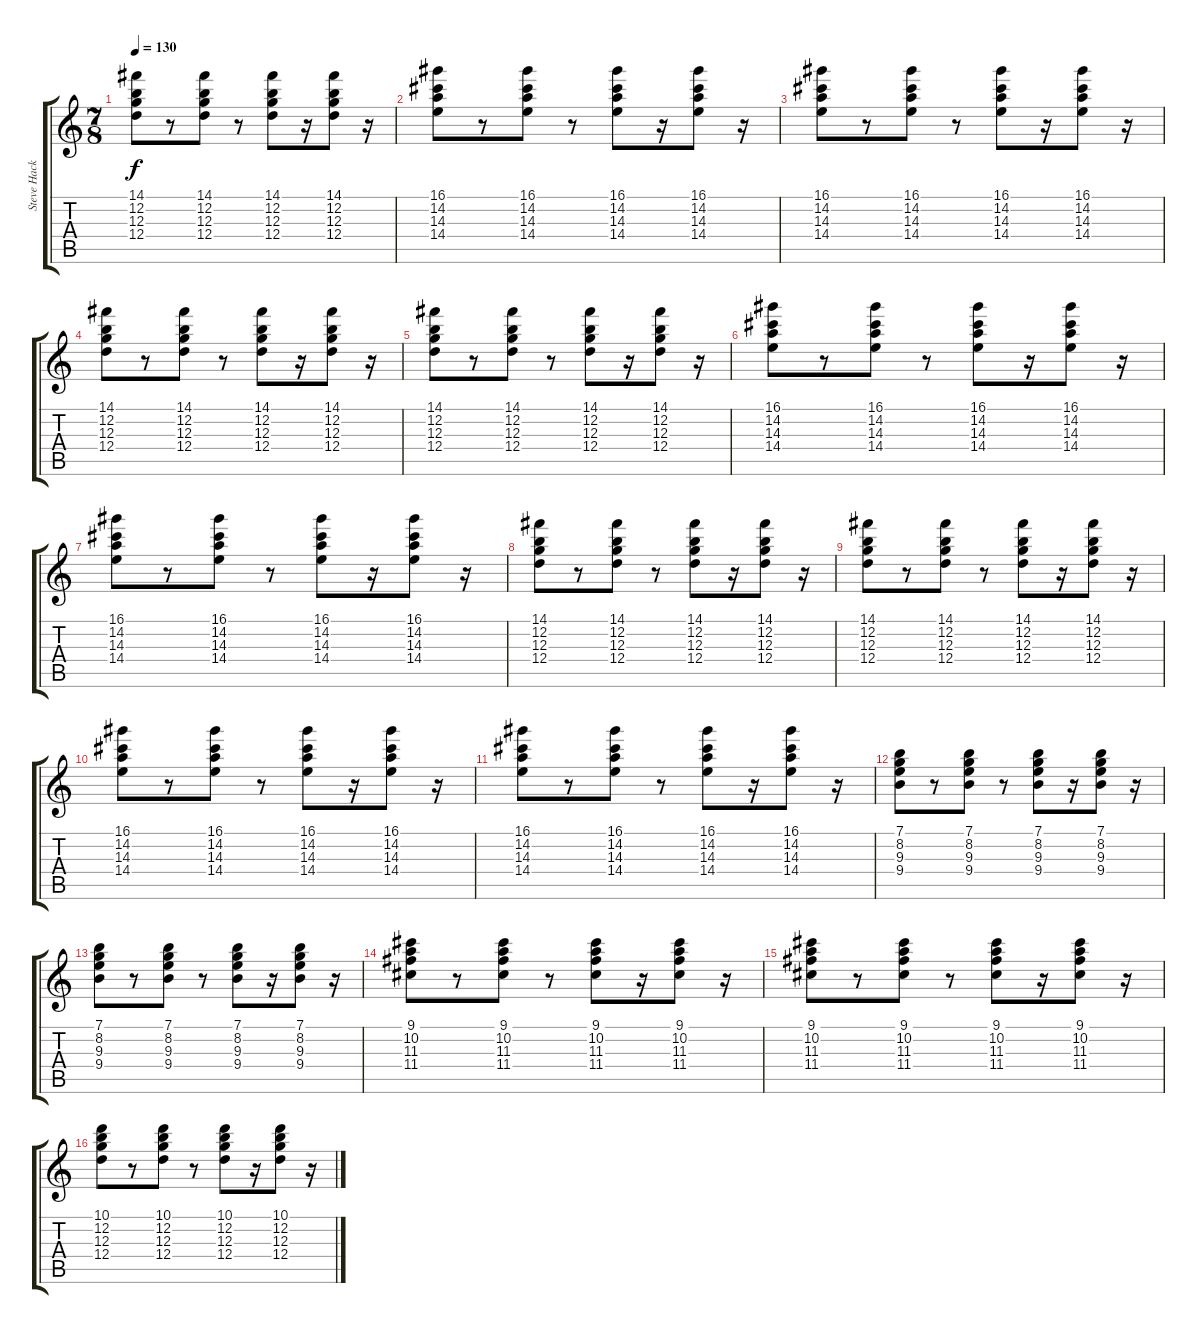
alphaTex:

\track ("Steve Hackett (electric guitar rhythm)" "Steve Hack") {instrument electricguitarjazz}
\staff {score tabs}
\tuning (E4 B3 G3 D3 A2 E2) {hide}
\ts (7 8)
\tempo 130
\clef g2
\ks c
(14.1 12.2 12.3 12.4).8{dy f} r.8 (14.1 12.2 12.3 12.4).8 r.8 (14.1 12.2 12.3 12.4).8 r.16 (14.1 12.2 12.3 12.4).8 r.16 |
(16.1 14.2 14.3 14.4).8 r.8 (16.1 14.2 14.3 14.4).8 r.8 (16.1 14.2 14.3 14.4).8 r.16 (16.1 14.2 14.3 14.4).8 r.16 |
(16.1 14.2 14.3 14.4).8 r.8 (16.1 14.2 14.3 14.4).8 r.8 (16.1 14.2 14.3 14.4).8 r.16 (16.1 14.2 14.3 14.4).8 r.16 |
(14.1 12.2 12.3 12.4).8 r.8 (14.1 12.2 12.3 12.4).8 r.8 (14.1 12.2 12.3 12.4).8 r.16 (14.1 12.2 12.3 12.4).8 r.16 |
(14.1 12.2 12.3 12.4).8 r.8 (14.1 12.2 12.3 12.4).8 r.8 (14.1 12.2 12.3 12.4).8 r.16 (14.1 12.2 12.3 12.4).8 r.16 |
(16.1 14.2 14.3 14.4).8 r.8 (16.1 14.2 14.3 14.4).8 r.8 (16.1 14.2 14.3 14.4).8 r.16 (16.1 14.2 14.3 14.4).8 r.16 |
(16.1 14.2 14.3 14.4).8 r.8 (16.1 14.2 14.3 14.4).8 r.8 (16.1 14.2 14.3 14.4).8 r.16 (16.1 14.2 14.3 14.4).8 r.16 |
(14.1 12.2 12.3 12.4).8 r.8 (14.1 12.2 12.3 12.4).8 r.8 (14.1 12.2 12.3 12.4).8 r.16 (14.1 12.2 12.3 12.4).8 r.16 |
(14.1 12.2 12.3 12.4).8 r.8 (14.1 12.2 12.3 12.4).8 r.8 (14.1 12.2 12.3 12.4).8 r.16 (14.1 12.2 12.3 12.4).8 r.16 |
(16.1 14.2 14.3 14.4).8 r.8 (16.1 14.2 14.3 14.4).8 r.8 (16.1 14.2 14.3 14.4).8 r.16 (16.1 14.2 14.3 14.4).8 r.16 |
(16.1 14.2 14.3 14.4).8 r.8 (16.1 14.2 14.3 14.4).8 r.8 (16.1 14.2 14.3 14.4).8 r.16 (16.1 14.2 14.3 14.4).8 r.16 |
(7.1 8.2 9.3 9.4).8 r.8 (7.1 8.2 9.3 9.4).8 r.8 (7.1 8.2 9.3 9.4).8 r.16 (7.1 8.2 9.3 9.4).8 r.16 |
(7.1 8.2 9.3 9.4).8 r.8 (7.1 8.2 9.3 9.4).8 r.8 (7.1 8.2 9.3 9.4).8 r.16 (7.1 8.2 9.3 9.4).8 r.16 |
(9.1 10.2 11.3 11.4).8 r.8 (9.1 10.2 11.3 11.4).8 r.8 (9.1 10.2 11.3 11.4).8 r.16 (9.1 10.2 11.3 11.4).8 r.16 |
(9.1 10.2 11.3 11.4).8 r.8 (9.1 10.2 11.3 11.4).8 r.8 (9.1 10.2 11.3 11.4).8 r.16 (9.1 10.2 11.3 11.4).8 r.16 |
(10.1 12.2 12.3 12.4).8 r.8 (10.1 12.2 12.3 12.4).8 r.8 (10.1 12.2 12.3 12.4).8 r.16 (10.1 12.2 12.3 12.4).8 r.16
